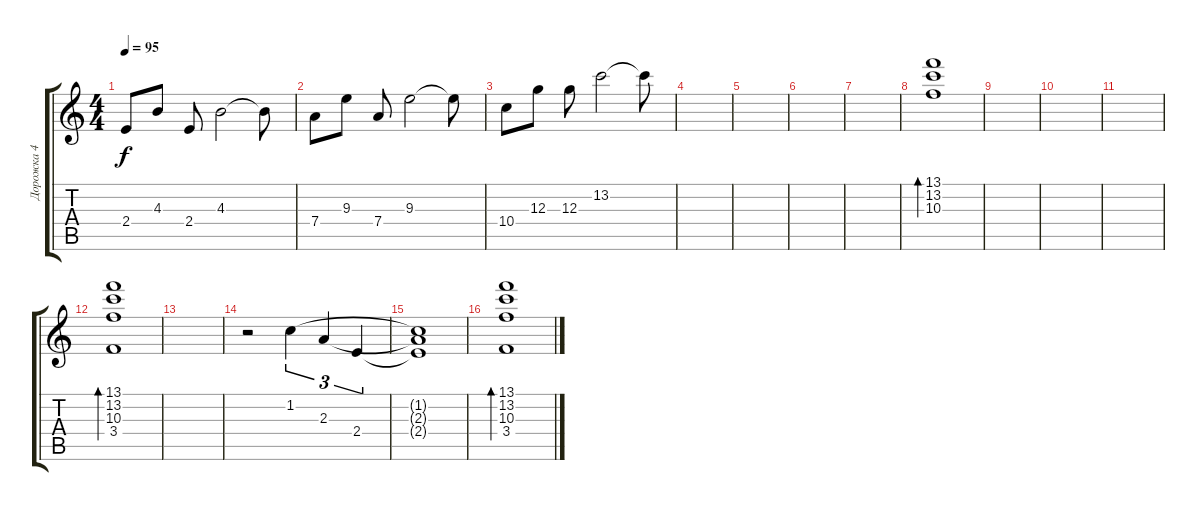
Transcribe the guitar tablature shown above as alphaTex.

\track ("Дорожка 4" "Дорожка 4") {instrument electricguitarjazz}
\staff {score tabs}
\tuning (E4 B3 G3 D3 A2 E2) {hide}
\ts (4 4)
\tempo 95
\clef g2
\ks c
2.4.8{dy f} 4.3.8 2.4.8 4.3.2 4.3{t}.8 |
7.4.8 9.3.8 7.4.8 9.3.2 9.3{t}.8 |
10.4.8 12.3.8 12.3.8 13.2.2 13.2{t}.8 |
|
|
|
|
(13.1 13.2 10.3).1{bd 240} |
|
|
|
(13.1 13.2 10.3 3.4).1{bd 240} |
|
r.2 1.2.4{tu (3 2)} 2.3.4{tu (3 2)} 2.4.4{tu (3 2)} |
(1.2{t} 2.3{t} 2.4{t}).1 |
(13.1 13.2 10.3 3.4).1{bd 240}
